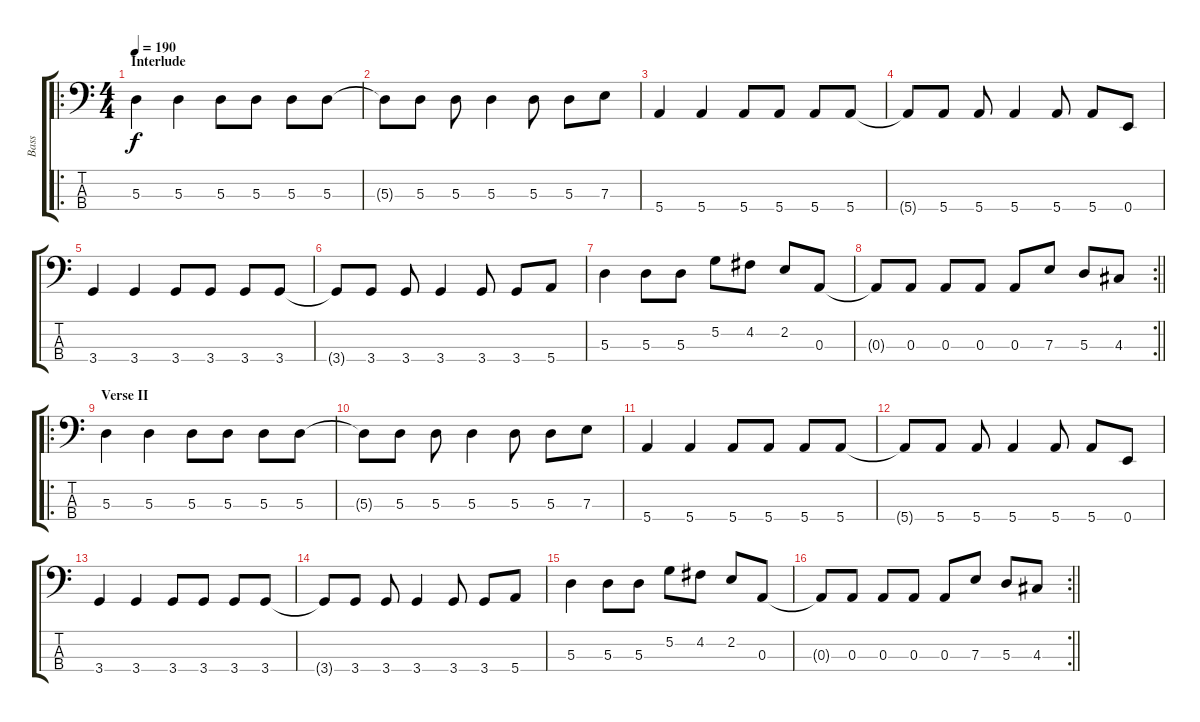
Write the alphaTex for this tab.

\track ("Bass" "Bass") {instrument electricbasspick}
\staff {score tabs}
\tuning (G2 D2 A1 E1) {hide}
\ro
\ts (4 4)
\section ("" "Interlude")
\tempo 190
\clef f4
\ks c
5.3.4{dy f} 5.3.4 5.3.8 5.3.8 5.3.8 5.3.8 |
5.3{t}.8 5.3.8 5.3.8 5.3.4 5.3.8 5.3.8 7.3.8 |
5.4.4 5.4.4 5.4.8 5.4.8 5.4.8 5.4.8 |
5.4{t}.8 5.4.8 5.4.8 5.4.4 5.4.8 5.4.8 0.4.8 |
3.4.4 3.4.4 3.4.8 3.4.8 3.4.8 3.4.8 |
3.4{t}.8 3.4.8 3.4.8 3.4.4 3.4.8 3.4.8 5.4.8 |
5.3.4 5.3.8 5.3.8 5.2.8 4.2.8 2.2.8 0.3.8 |
\rc 2
\barLineRight lightlight
0.3{t}.8 0.3.8 0.3.8 0.3.8 0.3.8 7.3.8 5.3.8 4.3.8 |
\ro
\section ("" "Verse II")
5.3.4 5.3.4 5.3.8 5.3.8 5.3.8 5.3.8 |
5.3{t}.8 5.3.8 5.3.8 5.3.4 5.3.8 5.3.8 7.3.8 |
5.4.4 5.4.4 5.4.8 5.4.8 5.4.8 5.4.8 |
5.4{t}.8 5.4.8 5.4.8 5.4.4 5.4.8 5.4.8 0.4.8 |
3.4.4 3.4.4 3.4.8 3.4.8 3.4.8 3.4.8 |
3.4{t}.8 3.4.8 3.4.8 3.4.4 3.4.8 3.4.8 5.4.8 |
5.3.4 5.3.8 5.3.8 5.2.8 4.2.8 2.2.8 0.3.8 |
\rc 2
\barLineRight lightlight
0.3{t}.8 0.3.8 0.3.8 0.3.8 0.3.8 7.3.8 5.3.8 4.3.8
